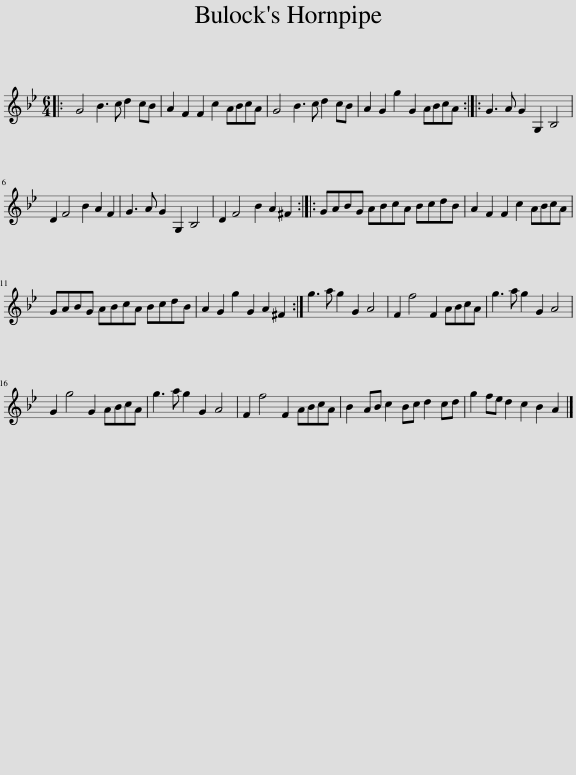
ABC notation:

X:1
L:1/8
M:6/4
I:linebreak $
K:Gmin
V:1 treble
V:1
|: G4 B3 c d2 cB | A2 F2 F2 c2 ABcA | G4 B3 c d2 cB | A2 G2 g2 G2 ABcA :: G3 A G2 G,2 B,4 |$ %5
 D2 F4 B2 A2 F2 | G3 A G2 G,2 B,4 | D2 F4 B2 A2 ^F2 :: GABG ABcA BcdB | A2 F2 F2 c2 ABcA |$ %10
 GABG ABcA BcdB | A2 G2 g2 G2 A2 ^F2 :| g3 a g2 G2 A4 | F2 f4 F2 ABcA | g3 a g2 G2 A4 |$ %15
 G2 g4 G2 ABcA | g3 a g2 G2 A4 | F2 f4 F2 ABcA | B2 AB c2 Bc d2 cd | g2 fe d2 c2 B2 A2 |] %20
